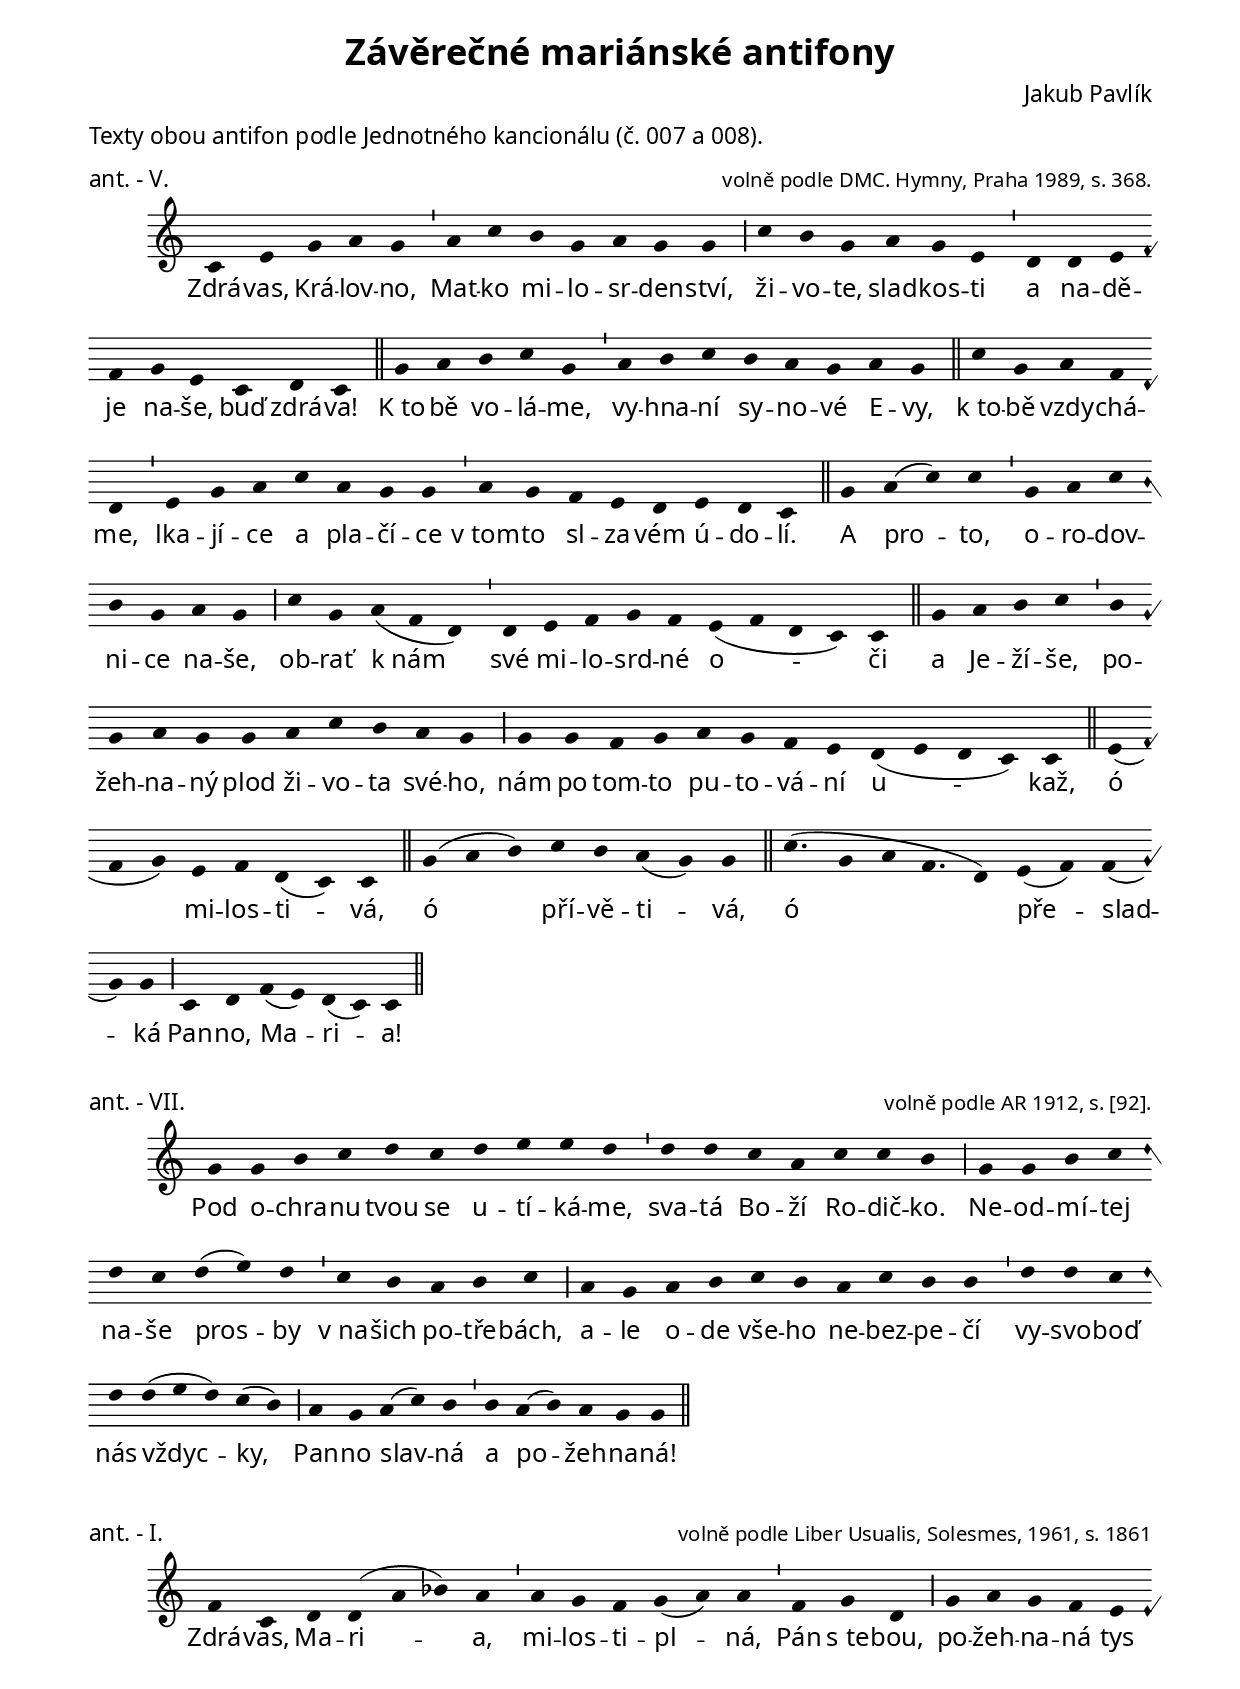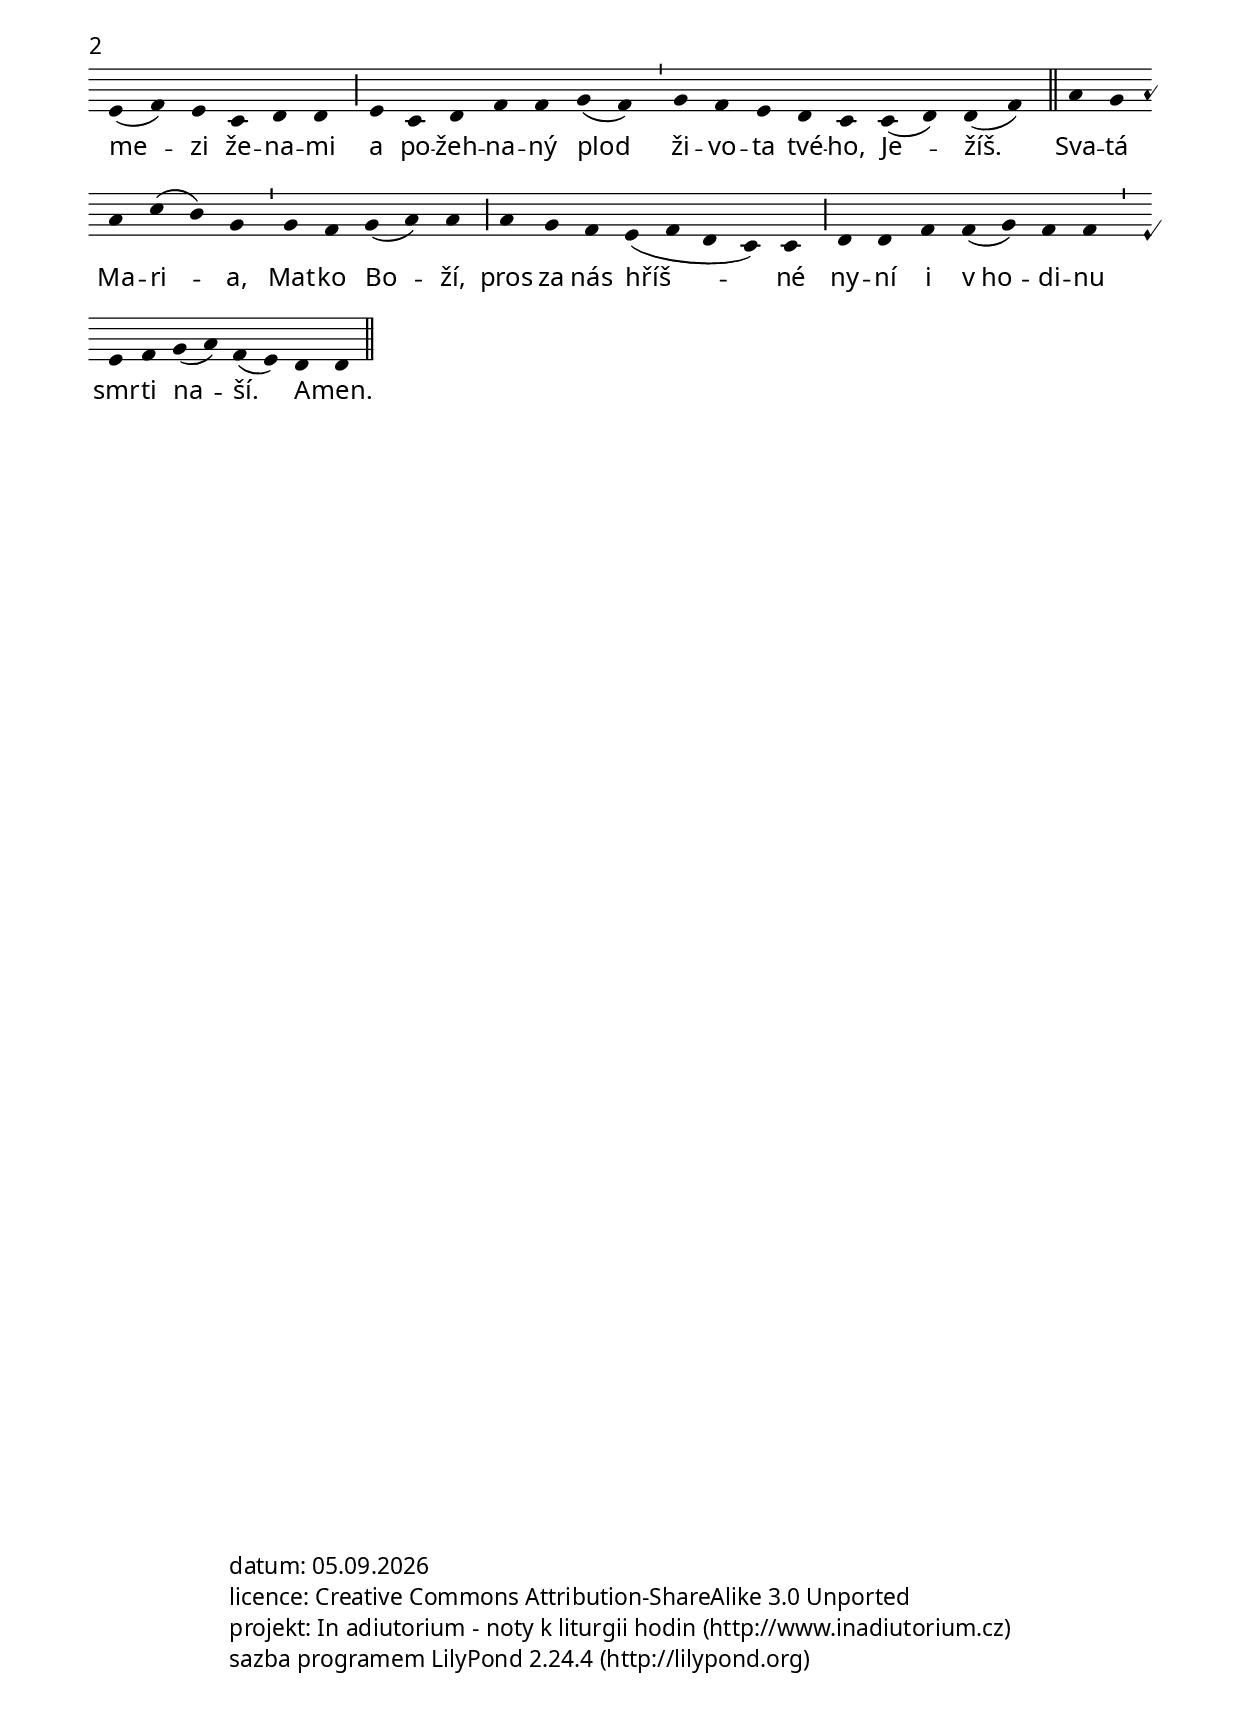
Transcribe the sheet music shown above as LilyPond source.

\version "2.17.24"

\header {
  title = "Závěrečné mariánské antifony"
  composer = "Jakub Pavlík"
}

\include "spolecne.ly"

\markup\justify{Texty obou antifon podle Jednotného kancionálu (č. 007 a 008).}

\score {
  \relative c' {
    \choralniRezim
    c4 e g a g \barMin
    a c b g a g g \barMaior
    c b g a g e \barMin
    d d e f g e c d c \barFinalis

    g' a b c g \barMin
    a b c b a g a g \barFinalis
    c g a f d \barMin
    e g a c a g g \barMin
    a g f e d e d c \barFinalis

    g' a( c) c \barMin g a c b g a g \barMaior
    c g a( f d) \barMin d e f g f e( f d c) c \barFinalis

    g' a b c \barMin b g a g g a c b a g \barMaior
    g g f g a g f e d( e d c) c \barFinalis

    e( f g) e f d( c) c \barFinalis

    g'( a b) c b a( g) g \barFinalis

    c4.( g4 a f4. d4) e( f) f( g) g \barMaior
    c, d f( e) d( c) c \barFinalis
  }
  \addlyrics {
    Zdrá -- vas, Krá -- lov -- no,
    Mat -- ko mi -- lo -- sr -- den -- ství,
    ži -- vo -- te, slad -- kos -- ti
    a na -- dě -- je na -- še, buď zdrá -- va!

    K_to -- bě vo -- lá -- me,
    vy -- hna -- ní sy -- no -- vé E -- vy,

    k_to -- bě vzdy -- chá -- me,
    lka -- jí -- ce a pla -- čí -- ce
    v_tom -- to sl -- za -- vém ú -- do -- lí.

    A pro -- to, o -- ro -- dov -- ni -- ce na -- še,
    ob -- rať k_nám své mi -- lo -- srd -- né o -- či

    a Je -- ží -- še,
    po -- žeh -- na -- ný plod ži -- vo -- ta své -- ho,
    nám po tom -- to pu -- to -- vá -- ní u -- kaž,

    ó mi -- los -- ti -- vá,

    ó pří -- vě -- ti -- vá,

    ó pře -- slad -- ká Pan -- no, Ma -- ri -- a!
  }
  \header {
    fons_externus = "volně podle DMC. Hymny, Praha 1989, s. 368."
    quid = "ant."
    modus = "V"
    differentia = ""
    psalmus = ""
    poet = "Jednotný kancionál (30. vyd., 2004) 007"
    id = "salve"
    piece = \markup {\sestavTitulekBezZalmu}
  }
}

\score {
  \relative c'' {
    \choralniRezim
    g4 g b c d c d e e d \barMin
    d d c a c c b \barMaior
    g g b c d c d( e) d \barMin
    c b a b c \barMaior
    a g a b c b a c b b \barMin
    d d c d d( e d) c( b) \barMaior
    a g a( c) b \barMin b a( b) a g g \barFinalis
  }
  \addlyrics {
    Pod o -- chra -- nu tvou se u -- tí -- ká -- me,
    sva -- tá Bo -- ží Ro -- dič -- ko.
    Ne -- od -- mí -- tej na -- še pros -- by
    v_na -- šich po -- tře -- bách,
    a -- le o -- de vše -- ho ne -- bez -- pe -- čí
    vy -- svo -- boď nás vždyc -- ky,
    Pan -- no slav -- ná a po -- žeh -- na -- ná!
  }
  \header {
    fons_externus = "volně podle AR 1912, s. [92]."
    quid = "ant."
    modus = "VII"
    differentia = ""
    psalmus = ""
    poet = "Jednotný kancionál (30. vyd., 2004) 008 - jen první část, odpovídající tomu, co jako text mariánské antifony uvádí DMC"
    id = "subtuum"
    piece = \markup {\sestavTitulekBezZalmu}
  }
}

\score {
  \relative c' {
    \choralniRezim
    f4 c d d( a' bes) a \barMin a g f g( a) a \barMin
    f g d \barMaior

    g a g f e e( f) e c d d \barMaior
    e c d f f g( f) \barMin g f e d c c( d) d( f) \barFinalis

    a4 g a c( b) g \barMin
    g f g( a) a \barMaior
    a g f e( f d c) c \barMaior
    d d f f( g) f f \barMin
    e f g( a) f( e) d d \barFinalis
  }
  \addlyrics {
    Zdrá -- vas, Ma -- ri -- a, mi -- los -- ti -- pl -- ná,
    Pán s_te -- bou,

    po -- žeh -- na -- ná tys me -- zi že -- na -- mi
    a po -- žeh -- na -- ný plod ži -- vo -- ta tvé -- ho, Je -- žíš.

    Sva -- tá Ma -- ri -- a,
    Mat -- ko Bo -- ží,
    pros za nás hříš -- né
    ny -- ní i v_ho -- di -- nu
    smr -- ti na -- ší. A -- men.
  }
  \header {
    fons_externus = "volně podle Liber Usualis, Solesmes, 1961, s. 1861"
    % http://gregobase.selapa.net/chant.php?id=1860
    quid = "ant."
    modus = "I"
    differentia = ""
    psalmus = ""
    fial = "sanktoral/1208pmpocatebezposkvrny.ly#2ne-amag?delsi_text"
    id = "avemaria"
    piece = \markup {\sestavTitulekBezZalmu}
  }
}